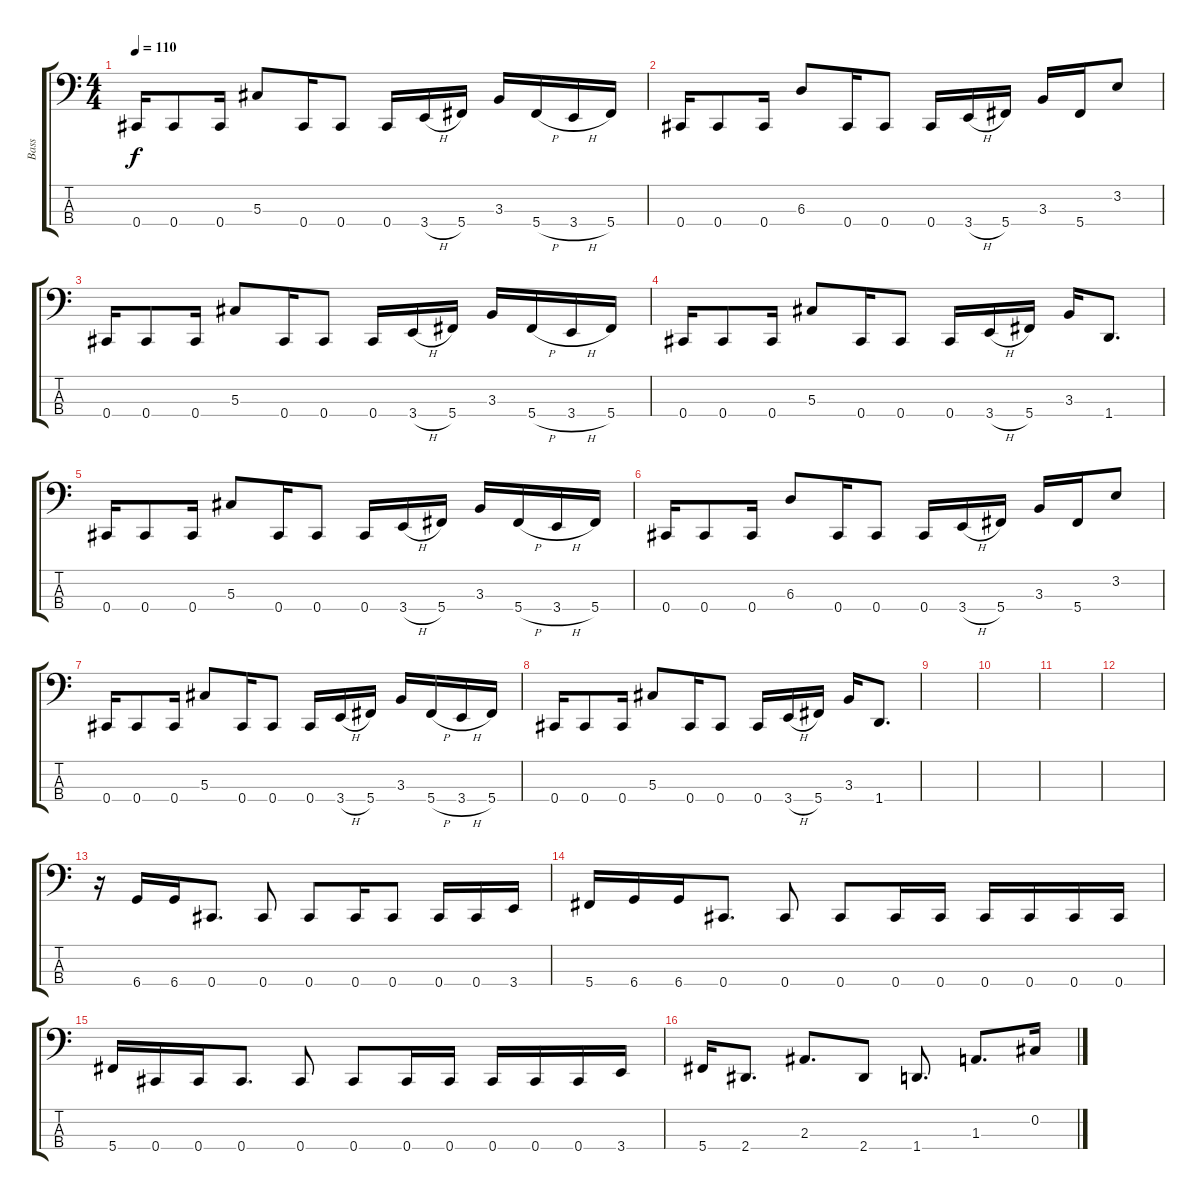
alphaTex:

\track ("Bass" "Bass") {instrument electricbassfinger}
\staff {score tabs}
\tuning (Gb2 Db2 Ab1 Db1) {hide}
\ts (4 4)
\tempo 110
\clef f4
\ks c
0.4.16{dy f} 0.4.8 0.4.16 5.3.8 0.4.16 0.4.8 0.4.16 3.4{h}.16 5.4.16 3.3.16 5.4{h}.16 3.4{h}.16 5.4.16 |
0.4.16 0.4.8 0.4.16 6.3.8 0.4.16 0.4.8 0.4.16 3.4{h}.16 5.4.16 3.3.16 5.4.16 3.2.8 |
0.4.16 0.4.8 0.4.16 5.3.8 0.4.16 0.4.8 0.4.16 3.4{h}.16 5.4.16 3.3.16 5.4{h}.16 3.4{h}.16 5.4.16 |
0.4.16 0.4.8 0.4.16 5.3.8 0.4.16 0.4.8 0.4.16 3.4{h}.16 5.4.16 3.3.16 1.4.8{d} |
0.4.16 0.4.8 0.4.16 5.3.8 0.4.16 0.4.8 0.4.16 3.4{h}.16 5.4.16 3.3.16 5.4{h}.16 3.4{h}.16 5.4.16 |
0.4.16 0.4.8 0.4.16 6.3.8 0.4.16 0.4.8 0.4.16 3.4{h}.16 5.4.16 3.3.16 5.4.16 3.2.8 |
0.4.16 0.4.8 0.4.16 5.3.8 0.4.16 0.4.8 0.4.16 3.4{h}.16 5.4.16 3.3.16 5.4{h}.16 3.4{h}.16 5.4.16 |
0.4.16 0.4.8 0.4.16 5.3.8 0.4.16 0.4.8 0.4.16 3.4{h}.16 5.4.16 3.3.16 1.4.8{d} |
|
|
|
|
r.16 6.4.16 6.4.16 0.4.8{d} 0.4.8 0.4.8 0.4.16 0.4.8 0.4.16 0.4.16 3.4.16 |
5.4.16 6.4.16 6.4.16 0.4.8{d} 0.4.8 0.4.8 0.4.16 0.4.16 0.4.16 0.4.16 0.4.16 0.4.16 |
5.4.16 0.4.16 0.4.16 0.4.8{d} 0.4.8 0.4.8 0.4.16 0.4.16 0.4.16 0.4.16 0.4.16 3.4.16 |
5.4.16 2.4.8{d} 2.3.8{d} 2.4.8 1.4.8{d} 1.3.8{d} 0.2.16
